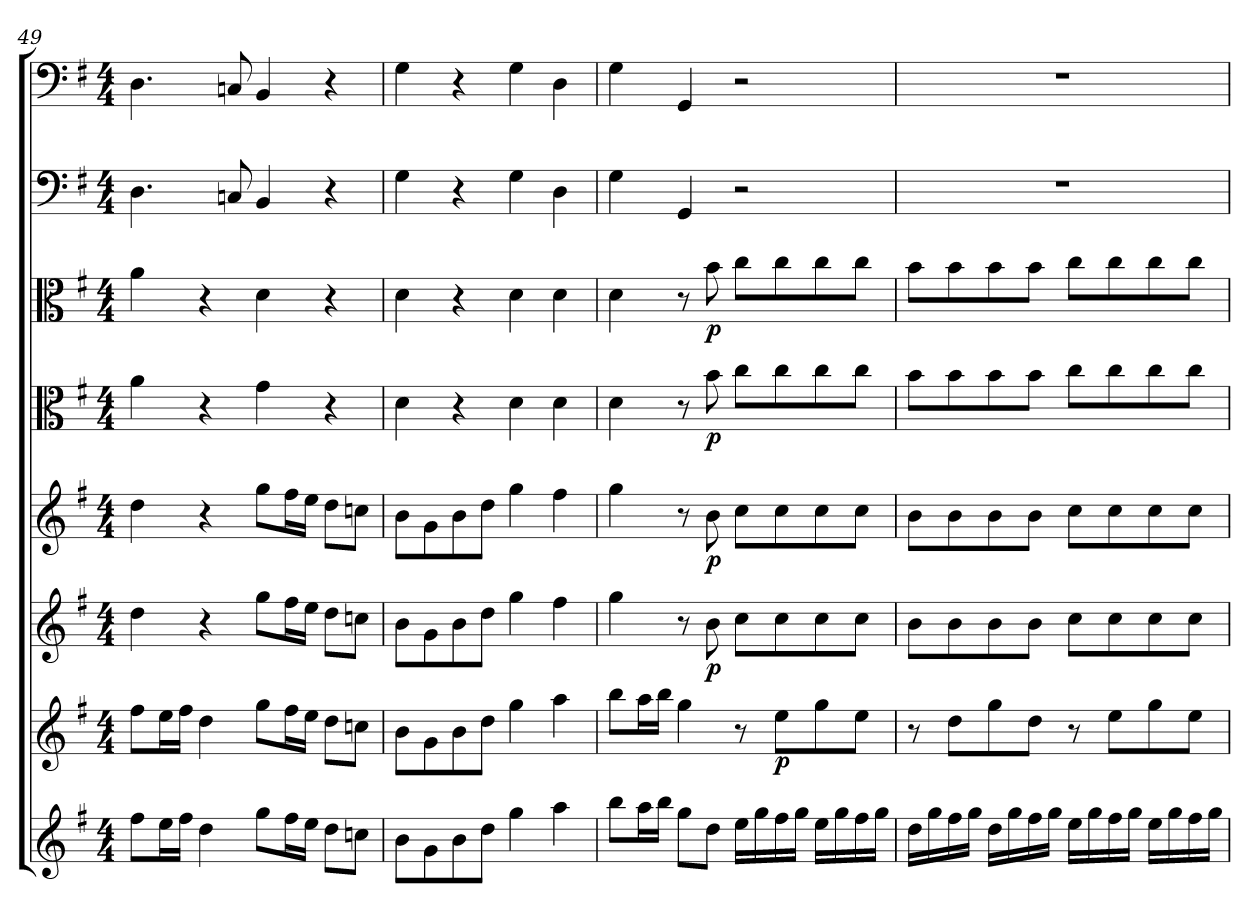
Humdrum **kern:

**kern	**kern	**dynam	**kern	**dynam	**kern	**dynam	**kern	**dynam	**kern	**dynam	**kern	**kern
*part8	*part7	*part7	*part6	*part6	*part5	*part5	*part4	*part4	*part3	*part3	*part2	*part1
*staff8	*staff7	*staff7	*staff6	*staff6	*staff5	*staff5	*staff4	*staff4	*staff3	*staff3	*staff2	*staff1
*clefG2	*clefG2	*	*clefG2	*	*clefG2	*	*clefC3	*	*clefC3	*	*clefF4	*clefF4
*k[f#]	*k[f#]	*	*k[f#]	*	*k[f#]	*	*k[f#]	*	*k[f#]	*	*k[f#]	*k[f#]
*G:	*G:	*	*G:	*	*G:	*	*G:	*	*G:	*	*G:	*G:
*M4/4	*M4/4	*	*M4/4	*	*M4/4	*	*M4/4	*	*M4/4	*	*M4/4	*M4/4
=49	=49	=49	=49	=49	=49	=49	=49	=49	=49	=49	=49	=49
8ff#\L	8ff#\L	.	4dd\	.	4dd\	.	4a\	.	4a\	.	4.D\	4.D\
16ee\L	16ee\L	.	.	.	.	.	.	.	.	.	.	.
16ff#\JJ	16ff#\JJ	.	.	.	.	.	.	.	.	.	.	.
4dd\	4dd\	.	4r	.	4r	.	4r	.	4r	.	.	.
.	.	.	.	.	.	.	.	.	.	.	8Cn/	8Cn/
8gg\L	8gg\L	.	8gg\L	.	8gg\L	.	4g\	.	4d\	.	4BB/	4BB/
16ff#\L	16ff#\L	.	16ff#\L	.	16ff#\L	.	.	.	.	.	.	.
16ee\JJ	16ee\JJ	.	16ee\JJ	.	16ee\JJ	.	.	.	.	.	.	.
8dd\L	8dd\L	.	8dd\L	.	8dd\L	.	4r	.	4r	.	4r	4r
8ccn\J	8ccn\J	.	8ccn\J	.	8ccn\J	.	.	.	.	.	.	.
=50	=50	=50	=50	=50	=50	=50	=50	=50	=50	=50	=50	=50
8b\L	8b\L	.	8b\L	.	8b\L	.	4d\	.	4d\	.	4G\	4G\
8g\	8g\	.	8g\	.	8g\	.	.	.	.	.	.	.
8b\	8b\	.	8b\	.	8b\	.	4r	.	4r	.	4r	4r
8dd\J	8dd\J	.	8dd\J	.	8dd\J	.	.	.	.	.	.	.
4gg\	4gg\	.	4gg\	.	4gg\	.	4d\	.	4d\	.	4G\	4G\
4aa\	4aa\	.	4ff#\	.	4ff#\	.	4d\	.	4d\	.	4D\	4D\
=51	=51	=51	=51	=51	=51	=51	=51	=51	=51	=51	=51	=51
8bb\L	8bb\L	.	4gg\	.	4gg\	.	4d\	.	4d\	.	4G\	4G\
16aa\L	16aa\L	.	.	.	.	.	.	.	.	.	.	.
16bb\JJ	16bb\JJ	.	.	.	.	.	.	.	.	.	.	.
8gg\L	4gg\	.	8r	.	8r	.	8r	.	8r	.	4GG/	4GG/
8dd\J	.	.	8b\	p	8b\	p	8b\	p	8b\	p	.	.
16ee\LL	8r	.	8cc\L	.	8cc\L	.	8cc\L	.	8cc\L	.	2r	2r
16gg\	.	.	.	.	.	.	.	.	.	.	.	.
16ff#\	8ee\L	p	8cc\	.	8cc\	.	8cc\	.	8cc\	.	.	.
16gg\JJ	.	.	.	.	.	.	.	.	.	.	.	.
16ee\LL	8gg\	.	8cc\	.	8cc\	.	8cc\	.	8cc\	.	.	.
16gg\	.	.	.	.	.	.	.	.	.	.	.	.
16ff#\	8ee\J	.	8cc\J	.	8cc\J	.	8cc\J	.	8cc\J	.	.	.
16gg\JJ	.	.	.	.	.	.	.	.	.	.	.	.
=52	=52	=52	=52	=52	=52	=52	=52	=52	=52	=52	=52	=52
16dd\LL	8r	.	8b\L	.	8b\L	.	8b\L	.	8b\L	.	1r	1r
16gg\	.	.	.	.	.	.	.	.	.	.	.	.
16ff#\	8dd\L	.	8b\	.	8b\	.	8b\	.	8b\	.	.	.
16gg\JJ	.	.	.	.	.	.	.	.	.	.	.	.
16dd\LL	8gg\	.	8b\	.	8b\	.	8b\	.	8b\	.	.	.
16gg\	.	.	.	.	.	.	.	.	.	.	.	.
16ff#\	8dd\J	.	8b\J	.	8b\J	.	8b\J	.	8b\J	.	.	.
16gg\JJ	.	.	.	.	.	.	.	.	.	.	.	.
16ee\LL	8r	.	8cc\L	.	8cc\L	.	8cc\L	.	8cc\L	.	.	.
16gg\	.	.	.	.	.	.	.	.	.	.	.	.
16ff#\	8ee\L	.	8cc\	.	8cc\	.	8cc\	.	8cc\	.	.	.
16gg\JJ	.	.	.	.	.	.	.	.	.	.	.	.
16ee\LL	8gg\	.	8cc\	.	8cc\	.	8cc\	.	8cc\	.	.	.
16gg\	.	.	.	.	.	.	.	.	.	.	.	.
16ff#\	8ee\J	.	8cc\J	.	8cc\J	.	8cc\J	.	8cc\J	.	.	.
16gg\JJ	.	.	.	.	.	.	.	.	.	.	.	.
=	=	=	=	=	=	=	=	=	=	=	=	=
*-	*-	*-	*-	*-	*-	*-	*-	*-	*-	*-	*-	*-
